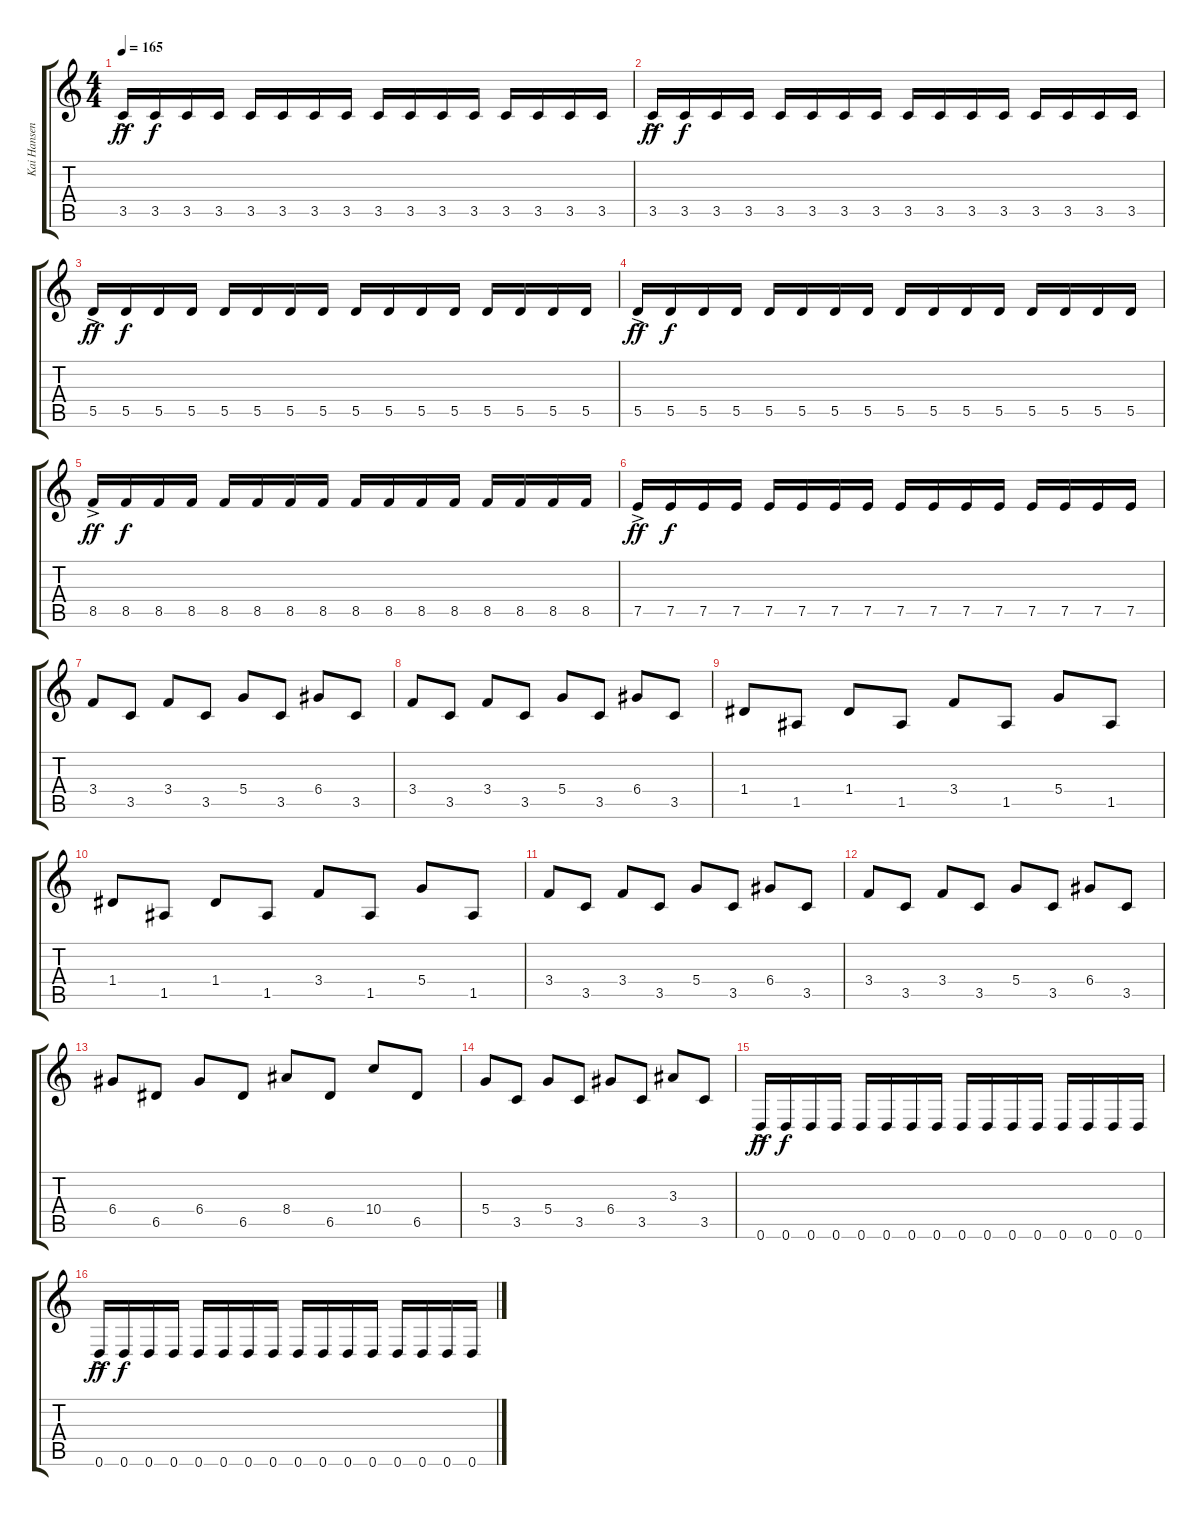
\track ("Kai Hansen" "Kai Hansen") {instrument electricguitarjazz}
\staff {score tabs}
\tuning (E4 B3 G3 D3 A2 D2) {hide}
\ts (4 4)
\tempo 165
\clef g2
\ks c
3.5{ac}.16{dy ff} 3.5.16{dy f} 3.5.16 3.5.16 3.5.16 3.5.16 3.5.16 3.5.16 3.5.16 3.5.16 3.5.16 3.5.16 3.5.16 3.5.16 3.5.16 3.5.16 |
3.5{ac}.16{dy ff} 3.5.16{dy f} 3.5.16 3.5.16 3.5.16 3.5.16 3.5.16 3.5.16 3.5.16 3.5.16 3.5.16 3.5.16 3.5.16 3.5.16 3.5.16 3.5.16 |
5.5{ac}.16{dy ff} 5.5.16{dy f} 5.5.16 5.5.16 5.5.16 5.5.16 5.5.16 5.5.16 5.5.16 5.5.16 5.5.16 5.5.16 5.5.16 5.5.16 5.5.16 5.5.16 |
5.5{ac}.16{dy ff} 5.5.16{dy f} 5.5.16 5.5.16 5.5.16 5.5.16 5.5.16 5.5.16 5.5.16 5.5.16 5.5.16 5.5.16 5.5.16 5.5.16 5.5.16 5.5.16 |
8.5{ac}.16{dy ff} 8.5.16{dy f} 8.5.16 8.5.16 8.5.16 8.5.16 8.5.16 8.5.16 8.5.16 8.5.16 8.5.16 8.5.16 8.5.16 8.5.16 8.5.16 8.5.16 |
7.5{ac}.16{dy ff} 7.5.16{dy f} 7.5.16 7.5.16 7.5.16 7.5.16 7.5.16 7.5.16 7.5.16 7.5.16 7.5.16 7.5.16 7.5.16 7.5.16 7.5.16 7.5.16 |
3.4.8 3.5.8 3.4.8 3.5.8 5.4.8 3.5.8 6.4.8 3.5.8 |
3.4.8 3.5.8 3.4.8 3.5.8 5.4.8 3.5.8 6.4.8 3.5.8 |
1.4.8 1.5.8 1.4.8 1.5.8 3.4.8 1.5.8 5.4.8 1.5.8 |
1.4.8 1.5.8 1.4.8 1.5.8 3.4.8 1.5.8 5.4.8 1.5.8 |
3.4.8 3.5.8 3.4.8 3.5.8 5.4.8 3.5.8 6.4.8 3.5.8 |
3.4.8 3.5.8 3.4.8 3.5.8 5.4.8 3.5.8 6.4.8 3.5.8 |
6.4.8 6.5.8 6.4.8 6.5.8 8.4.8 6.5.8 10.4.8 6.5.8 |
5.4.8 3.5.8 5.4.8 3.5.8 6.4.8 3.5.8 3.3.8 3.5.8 |
0.6{ac}.16{dy ff} 0.6.16{dy f} 0.6.16 0.6.16 0.6.16 0.6.16 0.6.16 0.6.16 0.6.16 0.6.16 0.6.16 0.6.16 0.6.16 0.6.16 0.6.16 0.6.16 |
0.6{ac}.16{dy ff} 0.6.16{dy f} 0.6.16 0.6.16 0.6.16 0.6.16 0.6.16 0.6.16 0.6.16 0.6.16 0.6.16 0.6.16 0.6.16 0.6.16 0.6.16 0.6.16
